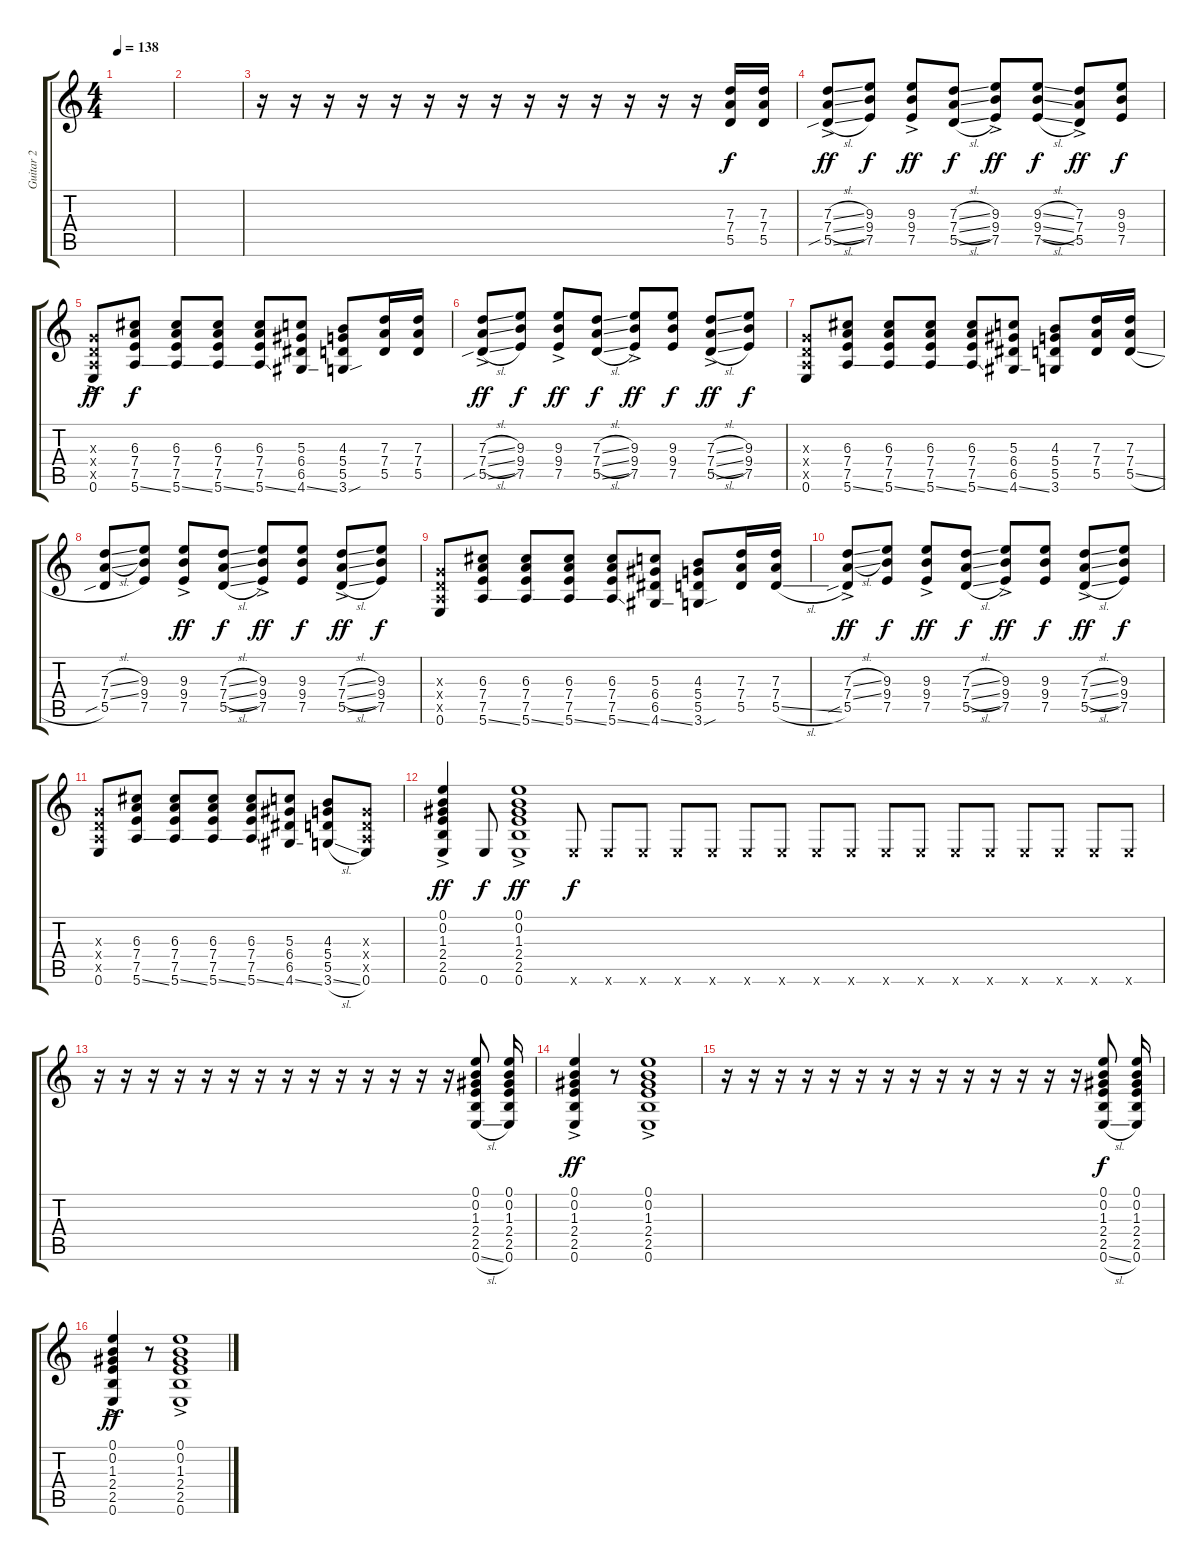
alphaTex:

\track ("Guitar 2" "Guitar 2") {instrument overdrivenguitar}
\staff {score tabs}
\tuning (E4 B3 G3 D3 A2 E2) {hide}
\ts (4 4)
\tempo 138
\clef g2
\ks c
|
|
r.16 r.16 r.16 r.16 r.16 r.16 r.16 r.16 r.16 r.16 r.16 r.16 r.16 r.16 (7.3 7.4 5.5).16 (7.3 7.4 5.5).16 |
(7.3{sl} 7.4{sl} 5.5{sib sl ac}).8{dy ff} (9.3 9.4 7.5).8{dy f} (9.3 9.4 7.5{ac}).8{dy ff} (7.3{sl} 7.4{sl} 5.5{sl}).8{dy f} (9.3 9.4 7.5{ac}).8{dy ff} (9.3{sl} 9.4{sl} 7.5{sl}).8{dy f} (7.3 7.4 5.5{ac}).8{dy ff} (9.3 9.4 7.5).8{dy f} |
(0.3{x} 0.4{x} 0.5{ac x} 0.6).8{dy ff} (6.3 7.4 7.5 5.6{ss}).8{dy f} (6.3 7.4 7.5 5.6{ss}).8 (6.3 7.4 7.5 5.6{ss}).8 (6.3 7.4 7.5 5.6{ss}).8 (5.3 6.4 6.5 4.6{ss}).8 (4.3 5.4 5.5 3.6{sou}).8 (7.3 7.4 5.5).16 (7.3 7.4 5.5).16 |
(7.3{sl} 7.4{sl} 5.5{sib sl ac}).8{dy ff} (9.3 9.4 7.5).8{dy f} (9.3 9.4 7.5{ac}).8{dy ff} (7.3{sl} 7.4{sl} 5.5{sl}).8{dy f} (9.3 9.4 7.5{ac}).8{dy ff} (9.3 9.4 7.5).8{dy f} (7.3{sl} 7.4{sl} 5.5{sl ac}).8{dy ff} (9.3 9.4 7.5).8{dy f} |
(0.3{x} 0.4{x} 0.5{x} 0.6).8 (6.3 7.4 7.5 5.6{ss}).8 (6.3 7.4 7.5 5.6{ss}).8 (6.3 7.4 7.5 5.6{ss}).8 (6.3 7.4 7.5 5.6{ss}).8 (5.3 6.4 6.5 4.6{ss}).8 (4.3 5.4 5.5 3.6).8 (7.3 7.4 5.5).16 (7.3 7.4 5.5{sl}).16 |
(7.3{sl} 7.4{sl} 5.5{sib}).8 (9.3 9.4 7.5).8 (9.3{ac} 9.4 7.5).8{dy ff} (7.3{sl} 7.4{sl} 5.5{sl}).8{dy f} (9.3{ac} 9.4 7.5).8{dy ff} (9.3 9.4 7.5).8{dy f} (7.3{sl ac} 7.4{sl} 5.5{sl}).8{dy ff} (9.3 9.4 7.5).8{dy f} |
(0.3{x} 0.4{x} 0.5{x} 0.6).8 (6.3 7.4 7.5 5.6{ss}).8 (6.3 7.4 7.5 5.6{ss}).8 (6.3 7.4 7.5 5.6{ss}).8 (6.3 7.4 7.5 5.6{ss}).8 (5.3 6.4 6.5 4.6{ss}).8 (4.3 5.4 5.5 3.6{sou}).8 (7.3 7.4 5.5).16 (7.3 7.4 5.5{sl}).16 |
(7.3{sl ac} 7.4{sl} 5.5{sib}).8{dy ff} (9.3 9.4 7.5).8{dy f} (9.3{ac} 9.4 7.5).8{dy ff} (7.3{sl} 7.4{sl} 5.5{sl}).8{dy f} (9.3{ac} 9.4 7.5).8{dy ff} (9.3 9.4 7.5).8{dy f} (7.3{sl ac} 7.4{sl} 5.5{sl}).8{dy ff} (9.3 9.4 7.5).8{dy f} |
(0.3{x} 0.4{x} 0.5{x} 0.6).8 (6.3 7.4 7.5 5.6{ss}).8 (6.3 7.4 7.5 5.6{ss}).8 (6.3 7.4 7.5 5.6{ss}).8 (6.3 7.4 7.5 5.6{ss}).8 (5.3 6.4 6.5 4.6{ss}).8 (4.3 5.4 5.5 3.6{sl}).8 (0.3{x} 0.4{x} 0.5{x} 0.6).8 |
(0.1 0.2 1.3{ac} 2.4 2.5 0.6).4{dy ff} 0.6.8{dy f} (0.1 0.2 1.3{ac} 2.4 2.5 0.6).1{dy ff} 0.6{x}.8{dy f} 0.6{x}.8 0.6{x}.8 0.6{x}.8 0.6{x}.8 0.6{x}.8 0.6{x}.8 0.6{x}.8 0.6{x}.8 0.6{x}.8 0.6{x}.8 0.6{x}.8 0.6{x}.8 0.6{x}.8 0.6{x}.8 0.6{x}.8 0.6{x}.8 |
r.16 r.16 r.16 r.16 r.16 r.16 r.16 r.16 r.16 r.16 r.16 r.16 r.16 r.16 (0.1 0.2 1.3 2.4 2.5 0.6{sl}).8 (0.1 0.2 1.3 2.4 2.5 0.6).16 |
(0.1 0.2 1.3{ac} 2.4 2.5 0.6).4{dy ff} r.8 (0.1 0.2 1.3{ac} 2.4 2.5 0.6).1 |
r.16 r.16 r.16 r.16 r.16 r.16 r.16 r.16 r.16 r.16 r.16 r.16 r.16 r.16 (0.1 0.2 1.3 2.4 2.5 0.6{sl}).8{dy f} (0.1 0.2 1.3 2.4 2.5 0.6).16 |
(0.1 0.2 1.3{ac} 2.4 2.5 0.6).4{dy ff} r.8 (0.1 0.2 1.3{ac} 2.4 2.5 0.6).1
